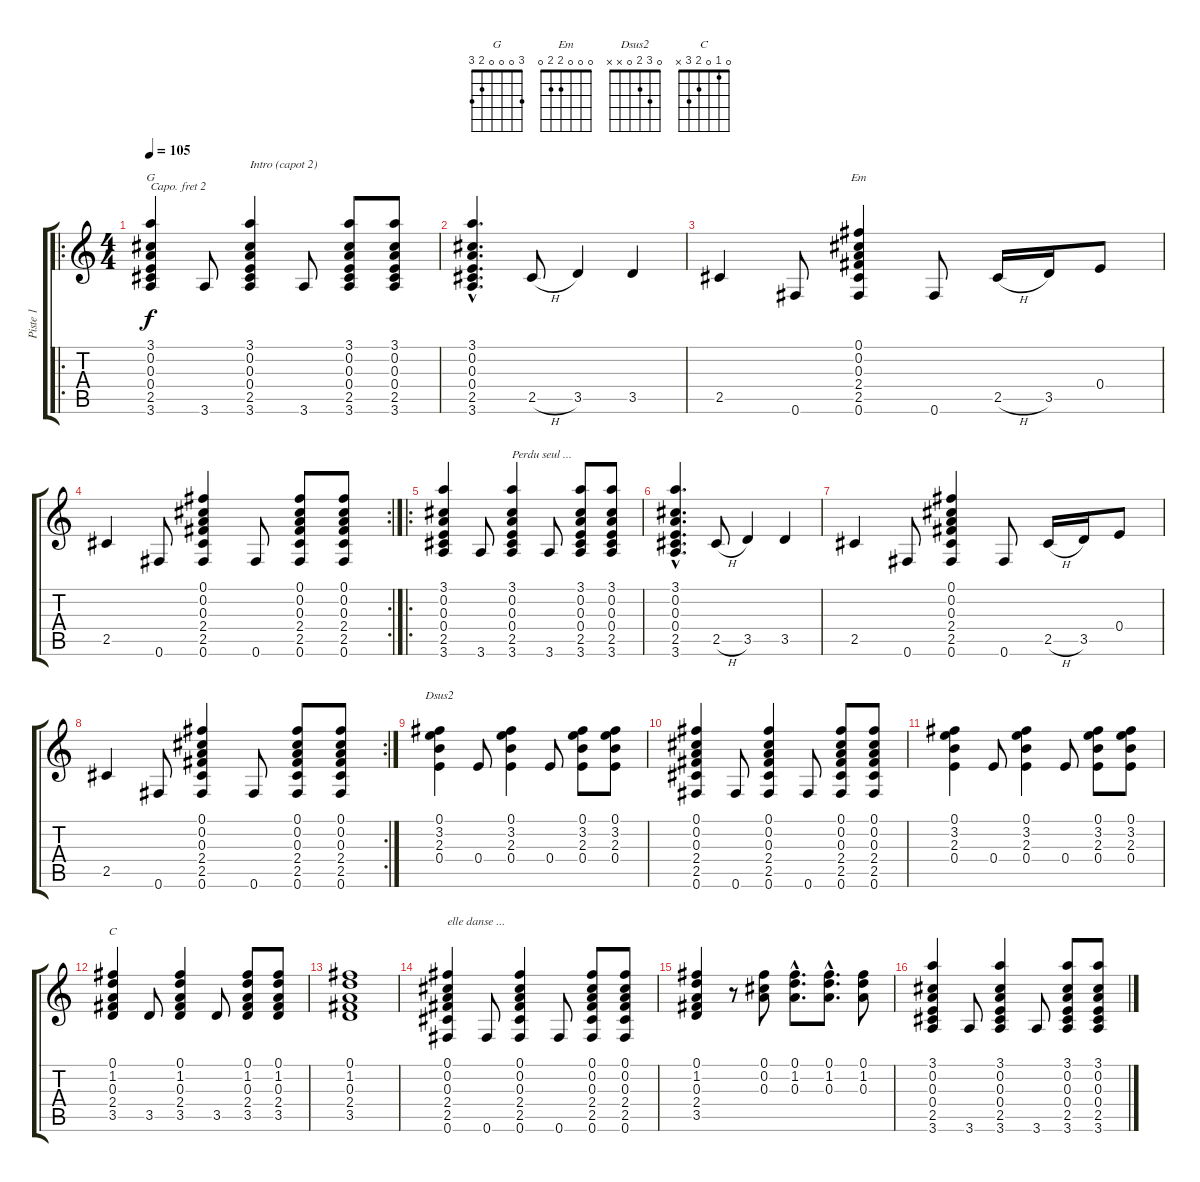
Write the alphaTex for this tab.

\track ("Piste 1" "Piste 1") {instrument acousticguitarnylon}
\staff {score tabs}
\capo 2
\tuning (E4 B3 G3 D3 A2 E2) {hide}
\chord ("G" 3 0 0 0 2 3)
\chord ("Em" 0 0 0 2 2 0)
\chord ("Dsus2" 0 3 2 0 x x)
\chord ("C" 0 1 0 2 3 x)
\ro
\ts (4 4)
\tempo 105
\clef g2
\ks c
(3.1 0.2 0.3 0.4 2.5 3.6).4{ch "G" dy f instrument acousticguitarnylon} 3.6.8 (3.1 0.2 0.3 0.4 2.5 3.6).4{txt "Intro (capot 2)"} 3.6.8 (3.1 0.2 0.3 0.4 2.5 3.6).8 (3.1 0.2 0.3 0.4 2.5 3.6).8 |
(3.1{hac} 0.2{hac} 0.3{hac} 0.4{hac} 2.5{hac} 3.6{hac}).4{d} 2.5{h}.8 3.5.4 3.5.4 |
2.5.4 0.6.8 (0.1 0.2 0.3 2.4 2.5 0.6).4{ch "Em"} 0.6.8 2.5{h}.16 3.5.16 0.4.8 |
\rc 2
2.5.4 0.6.8 (0.1 0.2 0.3 2.4 2.5 0.6).4 0.6.8 (0.1 0.2 0.3 2.4 2.5 0.6).8 (0.1 0.2 0.3 2.4 2.5 0.6).8 |
\ro
(3.1 0.2 0.3 0.4 2.5 3.6).4 3.6.8 (3.1 0.2 0.3 0.4 2.5 3.6).4{txt "Perdu seul ..."} 3.6.8 (3.1 0.2 0.3 0.4 2.5 3.6).8 (3.1 0.2 0.3 0.4 2.5 3.6).8 |
(3.1{hac} 0.2{hac} 0.3{hac} 0.4{hac} 2.5{hac} 3.6{hac}).4{d} 2.5{h}.8 3.5.4 3.5.4 |
2.5.4 0.6.8 (0.1 0.2 0.3 2.4 2.5 0.6).4 0.6.8 2.5{h}.16 3.5.16 0.4.8 |
\rc 2
2.5.4 0.6.8 (0.1 0.2 0.3 2.4 2.5 0.6).4 0.6.8 (0.1 0.2 0.3 2.4 2.5 0.6).8 (0.1 0.2 0.3 2.4 2.5 0.6).8 |
(0.1 3.2 2.3 0.4).4{ch "Dsus2"} 0.4.8 (0.1 3.2 2.3 0.4).4 0.4.8 (0.1 3.2 2.3 0.4).8 (0.1 3.2 2.3 0.4).8 |
(0.1 0.2 0.3 2.4 2.5 0.6).4 0.6.8 (0.1 0.2 0.3 2.4 2.5 0.6).4 0.6.8 (0.1 0.2 0.3 2.4 2.5 0.6).8 (0.1 0.2 0.3 2.4 2.5 0.6).8 |
(0.1 3.2 2.3 0.4).4 0.4.8 (0.1 3.2 2.3 0.4).4 0.4.8 (0.1 3.2 2.3 0.4).8 (0.1 3.2 2.3 0.4).8 |
(0.1 1.2 0.3 2.4 3.5).4{ch "C"} 3.5.8 (0.1 1.2 0.3 2.4 3.5).4 3.5.8 (0.1 1.2 0.3 2.4 3.5).8 (0.1 1.2 0.3 2.4 3.5).8 |
(0.1 1.2 0.3 2.4 3.5).1 |
(0.1 0.2 0.3 2.4 2.5 0.6).4{txt "elle danse ..."} 0.6.8 (0.1 0.2 0.3 2.4 2.5 0.6).4 0.6.8 (0.1 0.2 0.3 2.4 2.5 0.6).8 (0.1 0.2 0.3 2.4 2.5 0.6).8 |
(0.1 1.2 0.3 2.4 3.5).4 r.8 (0.1 0.2 0.3).8 (0.1{hac} 1.2{hac} 0.3{hac}).8{d} (0.1{hac} 1.2{hac} 0.3{hac}).8{d} (0.1 1.2 0.3).8 |
(3.1 0.2 0.3 0.4 2.5 3.6).4 3.6.8 (3.1 0.2 0.3 0.4 2.5 3.6).4 3.6.8 (3.1 0.2 0.3 0.4 2.5 3.6).8 (3.1 0.2 0.3 0.4 2.5 3.6).8
